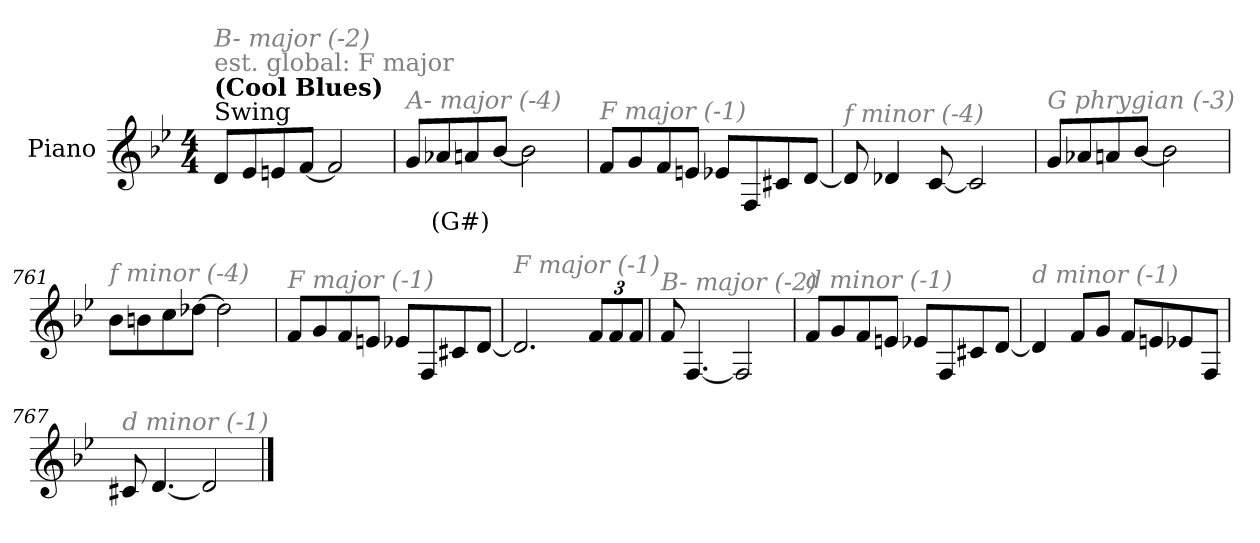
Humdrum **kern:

**kern	**text
*part1	*part1
*staff1	*staff1
*I"Piano	*
*I'Pno.	*
*clefG2	*
*k[b-e-]	*
*M4/4	*
=1	=1
!LO:TX:a:t=Swing	!
!LO:TX:a:B:t=(Cool Blues)	!
!LO:TX:a:color=#808080:t=est. global&colon; F major	!
!LO:TX:i:color=#808080:t=B- major (-2)	!
8d/L	.
8e-/	.
8en/	.
[8f/J	.
2f/]	.
=757	=757
!LO:TX:i:color=#808080:t=A- major (-4)	!
8g/L	.
8a-Xi/	(G#)
8a/	.
[8b-/J	.
2b-\]	.
=758	=758
!LO:TX:i:color=#808080:t=F major (-1)	!
8f/L	.
8g/	.
8f/	.
8en/J	.
8e-X/L	.
8F/	.
8c#X/	.
[8d/J	.
=759	=759
!LO:TX:i:color=#808080:t=f minor (-4)	!
8d/]	.
4d-X/	.
[8c/	.
2c/]	.
!!LO:LB:g=z
=760	=760
!LO:TX:i:color=#808080:t=G phrygian (-3)	!
8g/L	.
8a-X/	.
8an/	.
[8b-/J	.
2b-\]	.
=761	=761
!LO:TX:i:color=#808080:t=f minor (-4)	!
8b-\L	.
8bn\	.
8cc\	.
[8dd-X\J	.
2dd-\]	.
=762	=762
!LO:TX:i:color=#808080:t=F major (-1)	!
8f/L	.
8g/	.
8f/	.
8en/J	.
8e-X/L	.
8F/	.
8c#X/	.
[8d/J	.
=763	=763
!LO:TX:i:color=#808080:t=F major (-1)	!
2.d/]	.
*Xbrackettup	*
12f/L	.
12f/	.
12f/J	.
!!LO:LB:g=z
=764	=764
!LO:TX:i:color=#808080:t=B- major (-2)	!
8f/	.
[4.F/	.
2F/]	.
=765	=765
!LO:TX:i:color=#808080:t=d minor (-1)	!
8f/L	.
8g/	.
8f/	.
8en/J	.
8e-X/L	.
8F/	.
8c#X/	.
[8d/J	.
=766	=766
!LO:TX:i:color=#808080:t=d minor (-1)	!
4d/]	.
8f/L	.
8g/J	.
8f/L	.
8en/	.
8e-X/	.
8F/J	.
=767	=767
!LO:TX:i:color=#808080:t=d minor (-1)	!
8c#X/	.
[4.d/	.
2d/]	.
==	==
*-	*-
